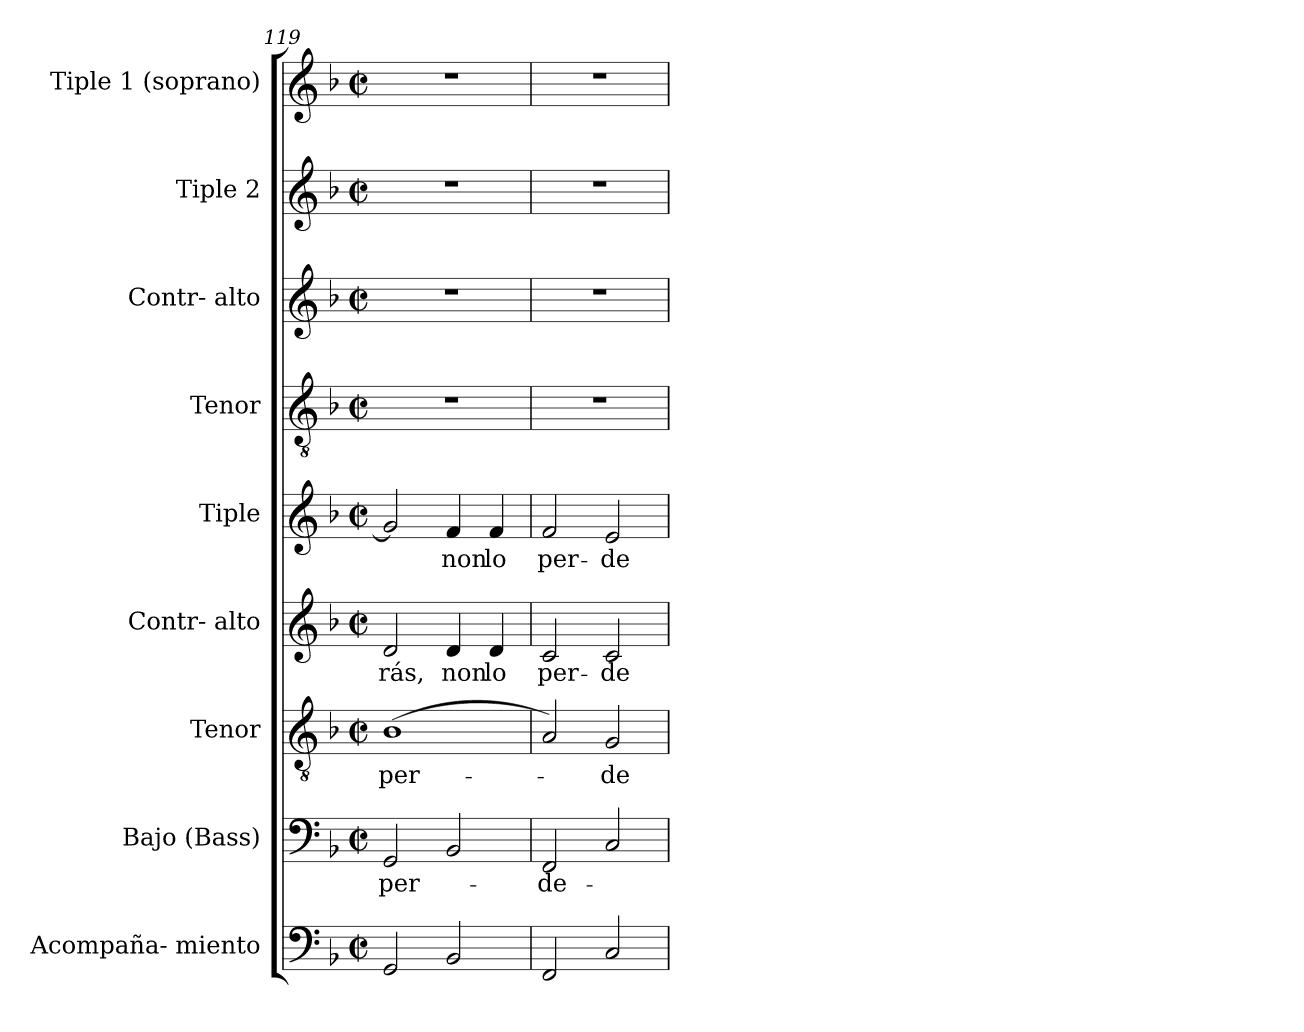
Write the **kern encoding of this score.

**kern	**kern	**text	**kern	**text	**kern	**text	**kern	**text	**kern	**kern	**kern	**kern
*part9	*part8	*part8	*part7	*part7	*part6	*part6	*part5	*part5	*part4	*part3	*part2	*part1
*staff9	*staff8	*staff8	*staff7	*staff7	*staff6	*staff6	*staff5	*staff5	*staff4	*staff3	*staff2	*staff1
*I"Acompaña- miento	*I"Bajo (Bass)	*	*I"Tenor	*	*I"Contr- alto	*	*I"Tiple	*	*I"Tenor	*I"Contr- alto	*I"Tiple 2	*I"Tiple 1 (soprano)
*	*I'B.	*	*I'T.	*	*I'A.	*	*	*	*I'T.	*I'A.	*	*I'S.
*clefF4	*clefF4	*	*clefGv2	*	*clefG2	*	*clefG2	*	*clefGv2	*clefG2	*clefG2	*clefG2
*	*	*	*ITrd7c12	*	*	*	*	*	*ITrd7c12	*	*	*
*k[b-]	*k[b-]	*	*k[b-]	*	*k[b-]	*	*k[b-]	*	*k[b-]	*k[b-]	*k[b-]	*k[b-]
*F:	*F:	*	*F:	*	*F:	*	*F:	*	*F:	*F:	*F:	*F:
*M2/2	*M2/2	*	*M2/2	*	*M2/2	*	*M2/2	*	*M2/2	*M2/2	*M2/2	*M2/2
*met(c|)	*met(c|)	*	*met(c|)	*	*met(c|)	*	*met(c|)	*	*met(c|)	*met(c|)	*met(c|)	*met(c|)
=119	=119	=119	=119	=119	=119	=119	=119	=119	=119	=119	=119	=119
!	!	!LO:LY:b:color=#000000	!	!	!	!	!	!	!	!	!	!
!	!	!	!	!LO:LY:b:color=#000000	!	!	!	!	!	!	!	!
!	!	!	!	!	!	!LO:LY:b:color=#000000	!	!	!	!	!	!
2GGi/	2GGi/	per-	(1BB-i	per-	2di/	-rás,	2gi/]	.	1r	1r	1r	1r
!	!	!	!	!	!	!LO:LY:b:color=#000000	!	!	!	!	!	!
!	!	!	!	!	!	!	!	!LO:LY:b:color=#000000	!	!	!	!
2BB-i/	2BB-i/	.	.	.	4di/	non	4fi/	non	.	.	.	.
!	!	!	!	!	!	!LO:LY:b:color=#000000	!	!	!	!	!	!
!	!	!	!	!	!	!	!	!LO:LY:b:color=#000000	!	!	!	!
.	.	.	.	.	4di/	lo	4fi/	lo	.	.	.	.
=120	=120	=120	=120	=120	=120	=120	=120	=120	=120	=120	=120	=120
!	!	!LO:LY:b:color=#000000	!	!	!	!	!	!	!	!	!	!
!	!	!	!	!	!	!LO:LY:b:color=#000000	!	!	!	!	!	!
!	!	!	!	!	!	!	!	!LO:LY:b:color=#000000	!	!	!	!
2FFi/	2FFi/	-de-	2AAi/)	.	2ci/	per-	2fi/	per-	1r	1r	1r	1r
!	!	!	!	!LO:LY:b:color=#000000	!	!	!	!	!	!	!	!
!	!	!	!	!	!	!LO:LY:b:color=#000000	!	!	!	!	!	!
!	!	!	!	!	!	!	!	!LO:LY:b:color=#000000	!	!	!	!
2Ci/	2Ci/	.	2GGi/	-de-	2ci/	-de-	2ei/	-de-	.	.	.	.
=	=	=	=	=	=	=	=	=	=	=	=	=
*-	*-	*-	*-	*-	*-	*-	*-	*-	*-	*-	*-	*-
